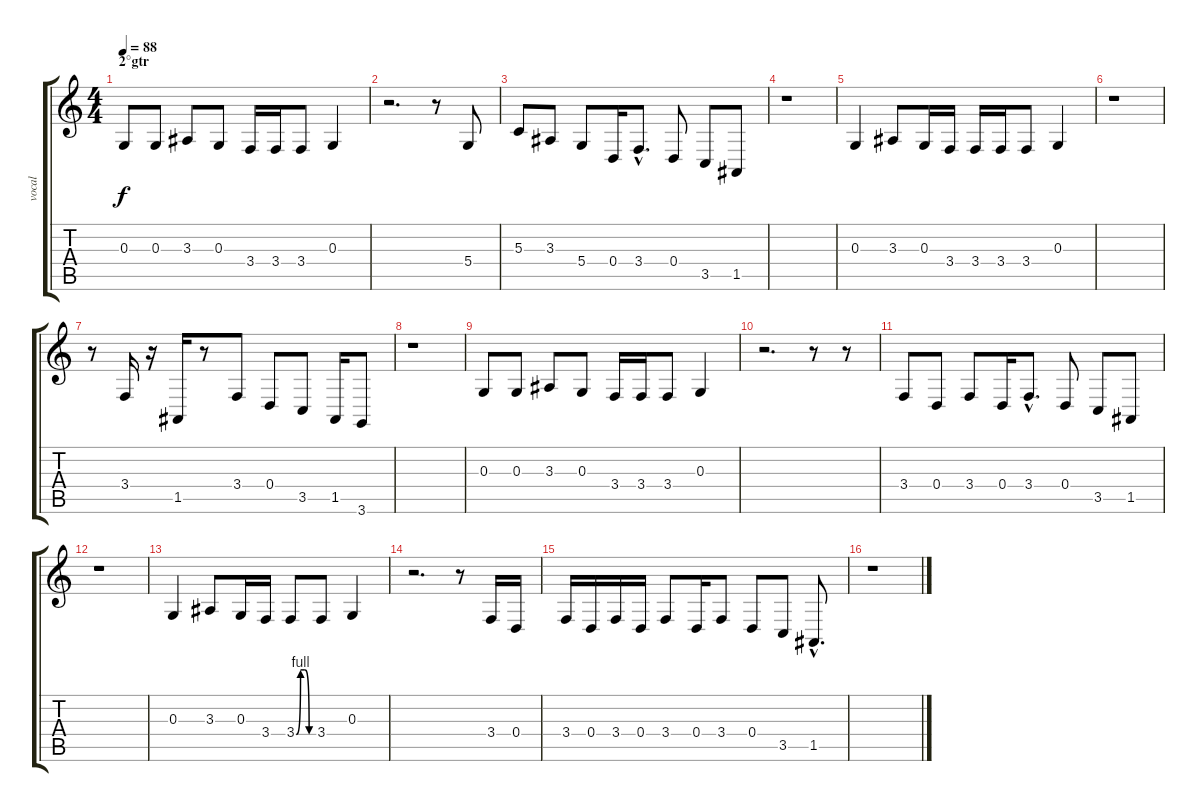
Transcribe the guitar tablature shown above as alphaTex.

\track ("vocal" "vocal") {instrument bassoon}
\staff {score tabs}
\tuning (E4 B3 G3 D3 A2 E2) {hide}
\ts (4 4)
\section ("" "2°gtr")
\tempo 88
\clef g2
\ks c
0.3.8{dy f} 0.3.8 3.3.8 0.3.8 3.4.16 3.4.16 3.4.8 0.3.4 |
r.2{d} r.8 5.4.8 |
5.3.8 3.3.8 5.4.8 0.4.16 3.4{hac}.8{d} 0.4.8 3.5.8 1.5.8 |
r.1 |
0.3.4 3.3.8 0.3.16 3.4.16 3.4.16 3.4.16 3.4.8 0.3.4 |
r.1 |
r.8 3.4.16{volume 9} r.16 1.5.16 r.8 3.4.8 0.4.8{volume 8} 3.5.8 1.5.16 3.6.8 |
r.1 |
0.3.8{volume 10} 0.3.8 3.3.8 0.3.8 3.4.16 3.4.16 3.4.8 0.3.4 |
r.2{d} r.8 r.8 |
3.4.8 0.4.8 3.4.8 0.4.16 3.4{hac}.8{d} 0.4.8 3.5.8 1.5.8 |
r.1 |
0.3.4 3.3.8 0.3.16 3.4.16 3.4{be (custom 0 0 15 4 30 4 45 0 60 0)}.8 3.4.8 0.3.4 |
r.2{d} r.8 3.4.16 0.4.16 |
3.4.16 0.4.16 3.4.16 0.4.16 3.4.8 0.4.16 3.4.8 0.4.8 3.5.8 1.5{hac}.8{d} |
r.1
